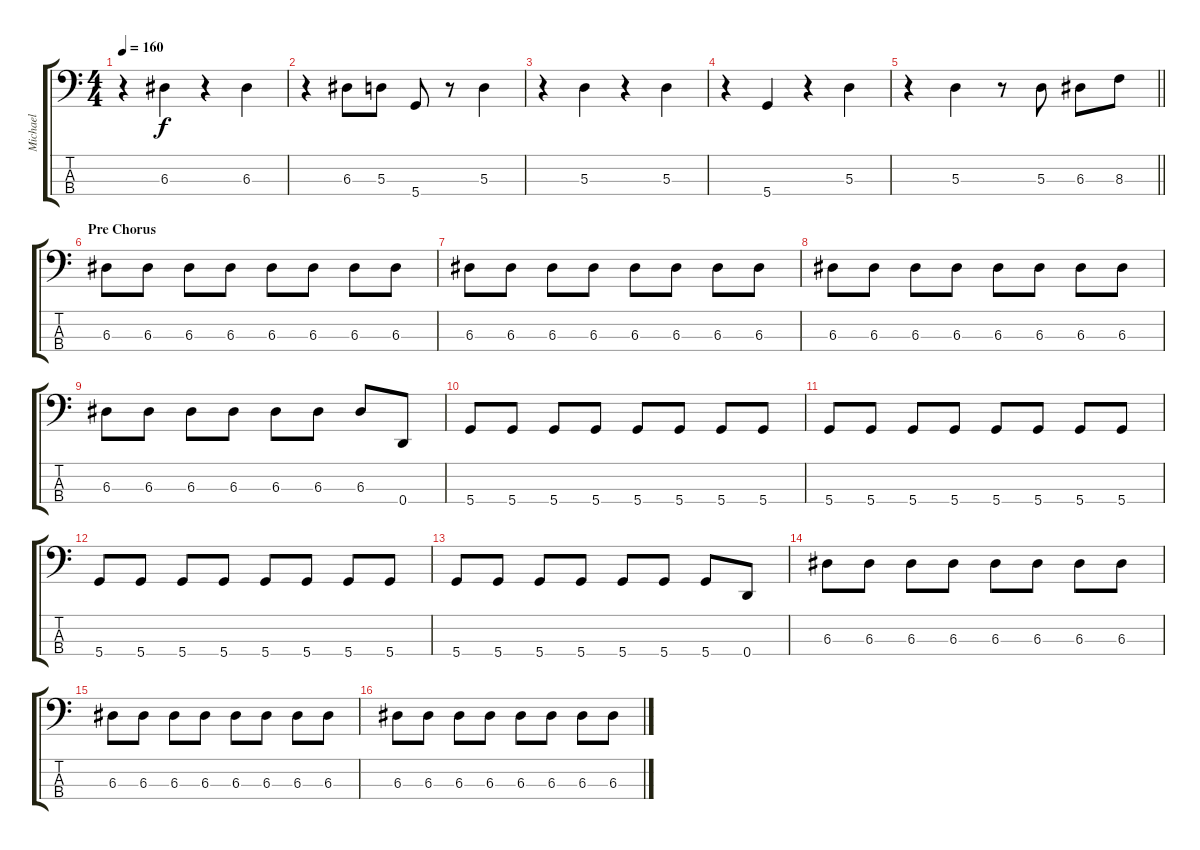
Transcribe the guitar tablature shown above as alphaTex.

\track ("Michael" "Michael") {instrument electricbassfinger}
\staff {score tabs}
\tuning (G2 D2 A1 D1) {hide}
\ts (4 4)
\tempo 160
\clef f4
\ks c
r.4{dy f} 6.3.4 r.4 6.3.4 |
r.4 6.3.8 5.3.8 5.4.8 r.8 5.3.4 |
r.4 5.3.4 r.4 5.3.4 |
r.4 5.4.4 r.4 5.3.4 |
\barLineRight lightlight
r.4 5.3.4 r.8 5.3.8 6.3.8 8.3.8 |
\section ("" "Pre Chorus")
6.3.8 6.3.8 6.3.8 6.3.8 6.3.8 6.3.8 6.3.8 6.3.8 |
6.3.8 6.3.8 6.3.8 6.3.8 6.3.8 6.3.8 6.3.8 6.3.8 |
6.3.8 6.3.8 6.3.8 6.3.8 6.3.8 6.3.8 6.3.8 6.3.8 |
6.3.8 6.3.8 6.3.8 6.3.8 6.3.8 6.3.8 6.3.8 0.4.8 |
5.4.8 5.4.8 5.4.8 5.4.8 5.4.8 5.4.8 5.4.8 5.4.8 |
5.4.8 5.4.8 5.4.8 5.4.8 5.4.8 5.4.8 5.4.8 5.4.8 |
5.4.8 5.4.8 5.4.8 5.4.8 5.4.8 5.4.8 5.4.8 5.4.8 |
5.4.8 5.4.8 5.4.8 5.4.8 5.4.8 5.4.8 5.4.8 0.4.8 |
6.3.8 6.3.8 6.3.8 6.3.8 6.3.8 6.3.8 6.3.8 6.3.8 |
6.3.8 6.3.8 6.3.8 6.3.8 6.3.8 6.3.8 6.3.8 6.3.8 |
6.3.8 6.3.8 6.3.8 6.3.8 6.3.8 6.3.8 6.3.8 6.3.8
